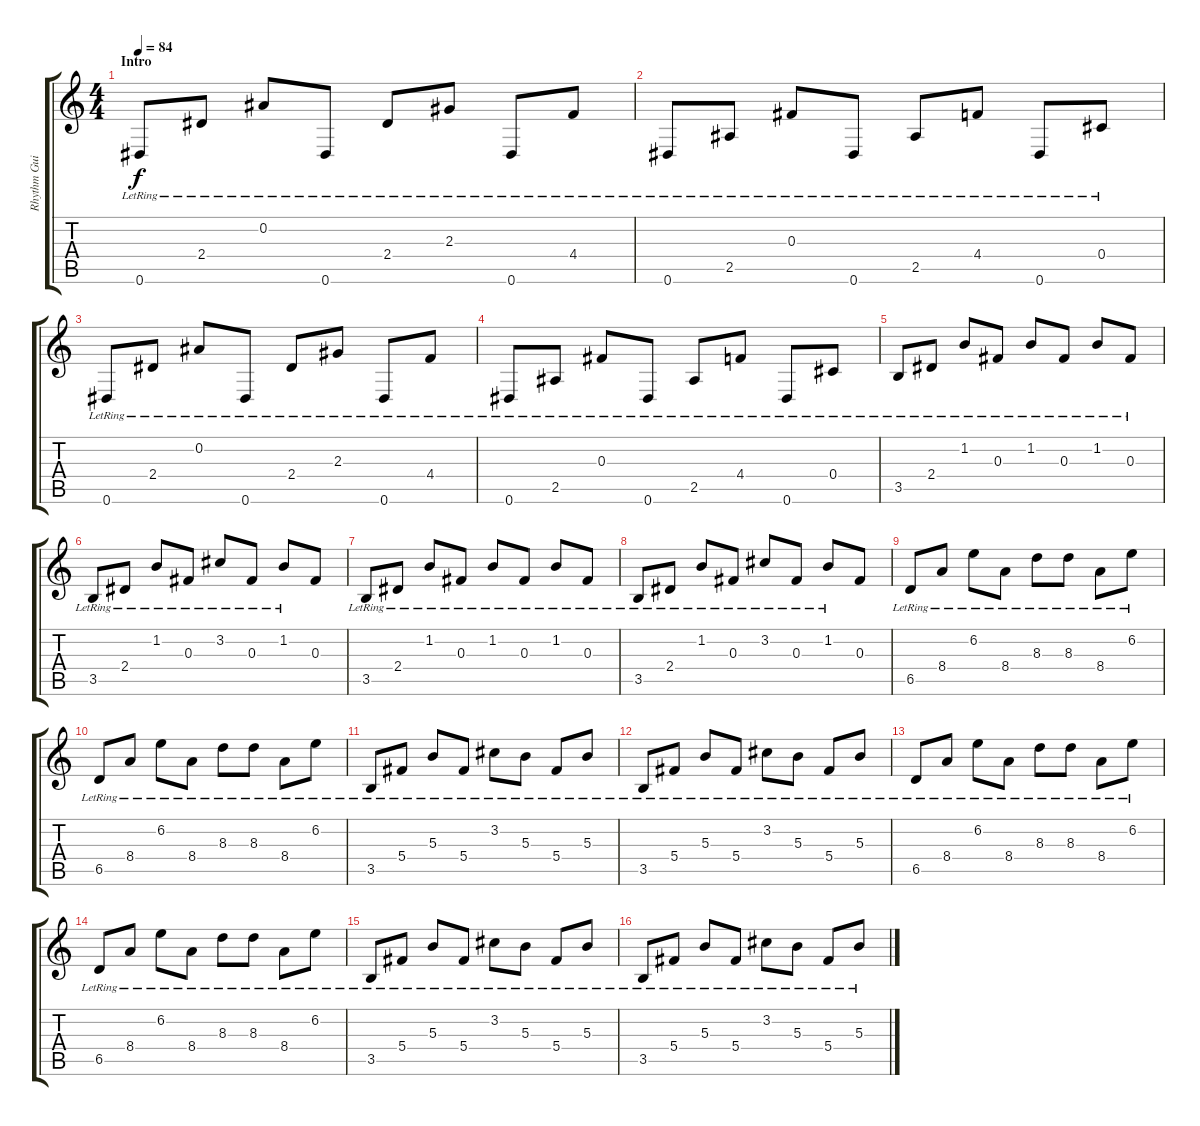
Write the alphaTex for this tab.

\track ("Rhythm Guitar" "Rhythm Gui") {instrument acousticguitarnylon}
\staff {score tabs}
\tuning (Eb4 Bb3 Gb3 Db3 Ab2 Eb2) {hide}
\ts (4 4)
\section ("" "Intro")
\tempo 84
\clef g2
\ks c
0.6{lr}.8{dy f instrument acousticguitarnylon} 2.4{lr}.8 0.2{lr}.8 0.6{lr}.8 2.4{lr}.8 2.3{lr}.8 0.6{lr}.8 4.4{lr}.8 |
0.6{lr}.8 2.5{lr}.8 0.3{lr}.8 0.6{lr}.8 2.5{lr}.8 4.4{lr}.8 0.6{lr}.8 0.4{lr}.8 |
0.6{lr}.8 2.4{lr}.8 0.2{lr}.8 0.6{lr}.8 2.4{lr}.8 2.3{lr}.8 0.6{lr}.8 4.4{lr}.8 |
0.6{lr}.8 2.5{lr}.8 0.3{lr}.8 0.6{lr}.8 2.5{lr}.8 4.4{lr}.8 0.6{lr}.8 0.4{lr}.8 |
3.5{lr}.8 2.4{lr}.8 1.2{lr}.8 0.3{lr}.8 1.2{lr}.8 0.3{lr}.8 1.2{lr}.8 0.3{lr}.8 |
3.5{lr}.8 2.4{lr}.8 1.2{lr}.8 0.3{lr}.8 3.2{lr}.8 0.3{lr}.8 1.2{lr}.8 0.3.8 |
3.5{lr}.8 2.4{lr}.8 1.2{lr}.8 0.3{lr}.8 1.2{lr}.8 0.3{lr}.8 1.2{lr}.8 0.3{lr}.8 |
3.5{lr}.8 2.4{lr}.8 1.2{lr}.8 0.3{lr}.8 3.2{lr}.8 0.3{lr}.8 1.2{lr}.8 0.3.8 |
6.5{lr}.8 8.4{lr}.8 6.2{lr}.8 8.4{lr}.8 8.3{lr}.8 8.3{lr}.8 8.4{lr}.8 6.2{lr}.8 |
6.5{lr}.8 8.4{lr}.8 6.2{lr}.8 8.4{lr}.8 8.3{lr}.8 8.3{lr}.8 8.4{lr}.8 6.2{lr}.8 |
3.5{lr}.8 5.4{lr}.8 5.3{lr}.8 5.4{lr}.8 3.2{lr}.8 5.3{lr}.8 5.4{lr}.8 5.3{lr}.8 |
3.5{lr}.8 5.4{lr}.8 5.3{lr}.8 5.4{lr}.8 3.2{lr}.8 5.3{lr}.8 5.4{lr}.8 5.3{lr}.8 |
6.5{lr}.8 8.4{lr}.8 6.2{lr}.8 8.4{lr}.8 8.3{lr}.8 8.3{lr}.8 8.4{lr}.8 6.2{lr}.8 |
6.5{lr}.8 8.4{lr}.8 6.2{lr}.8 8.4{lr}.8 8.3{lr}.8 8.3{lr}.8 8.4{lr}.8 6.2{lr}.8 |
3.5{lr}.8 5.4{lr}.8 5.3{lr}.8 5.4{lr}.8 3.2{lr}.8 5.3{lr}.8 5.4{lr}.8 5.3{lr}.8 |
3.5{lr}.8 5.4{lr}.8 5.3{lr}.8 5.4{lr}.8 3.2{lr}.8 5.3{lr}.8 5.4{lr}.8 5.3{lr}.8
